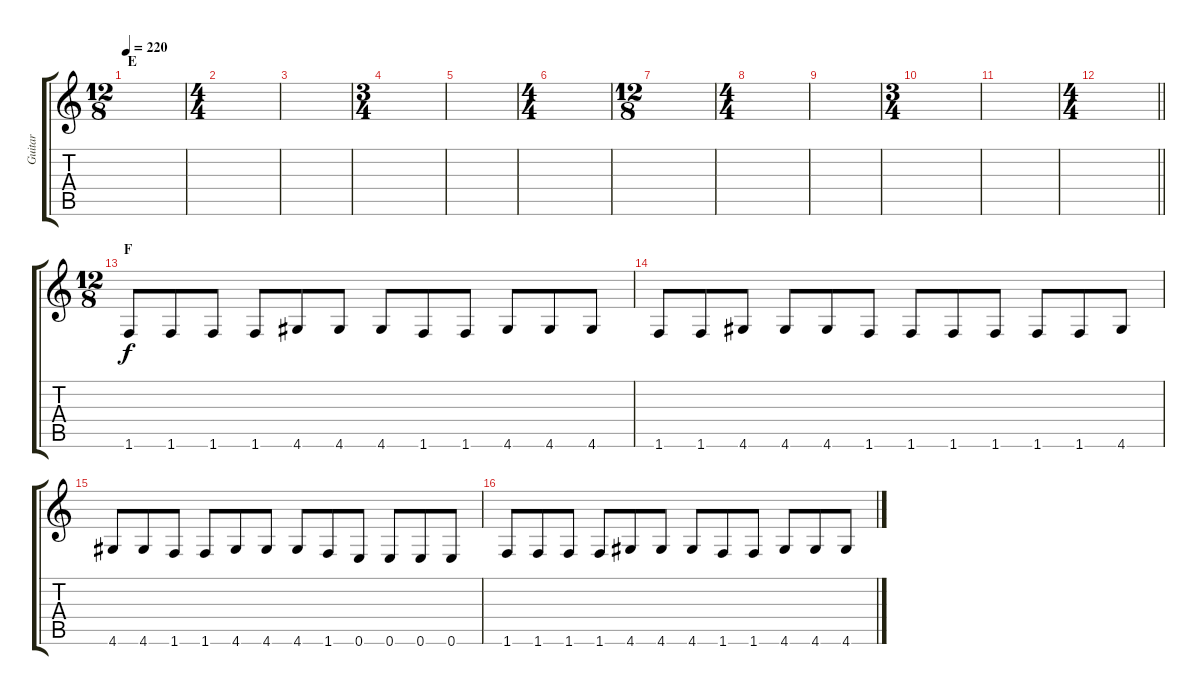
\track ("Guitar" "Guitar") {instrument distortionguitar}
\staff {score tabs}
\tuning (E4 B3 G3 D3 A2 E2) {hide}
\ts (12 8)
\section ("" "E")
\tempo 220
\clef g2
\ks c
|
\ts (4 4)
|
|
\ts (3 4)
|
|
\ts (4 4)
|
\ts (12 8)
|
\ts (4 4)
|
|
\ts (3 4)
|
|
\ts (4 4)
\barLineRight lightlight
|
\ts (12 8)
\section ("" "F")
1.6.8{volume 8} 1.6.8 1.6.8 1.6.8 4.6.8 4.6.8 4.6.8 1.6.8 1.6.8 4.6.8 4.6.8 4.6.8 |
1.6.8 1.6.8 4.6.8 4.6.8 4.6.8 1.6.8 1.6.8 1.6.8 1.6.8 1.6.8 1.6.8 4.6.8 |
4.6.8 4.6.8 1.6.8 1.6.8 4.6.8 4.6.8 4.6.8 1.6.8 0.6.8 0.6.8 0.6.8 0.6.8 |
1.6.8 1.6.8 1.6.8 1.6.8 4.6.8 4.6.8 4.6.8 1.6.8 1.6.8 4.6.8 4.6.8 4.6.8
